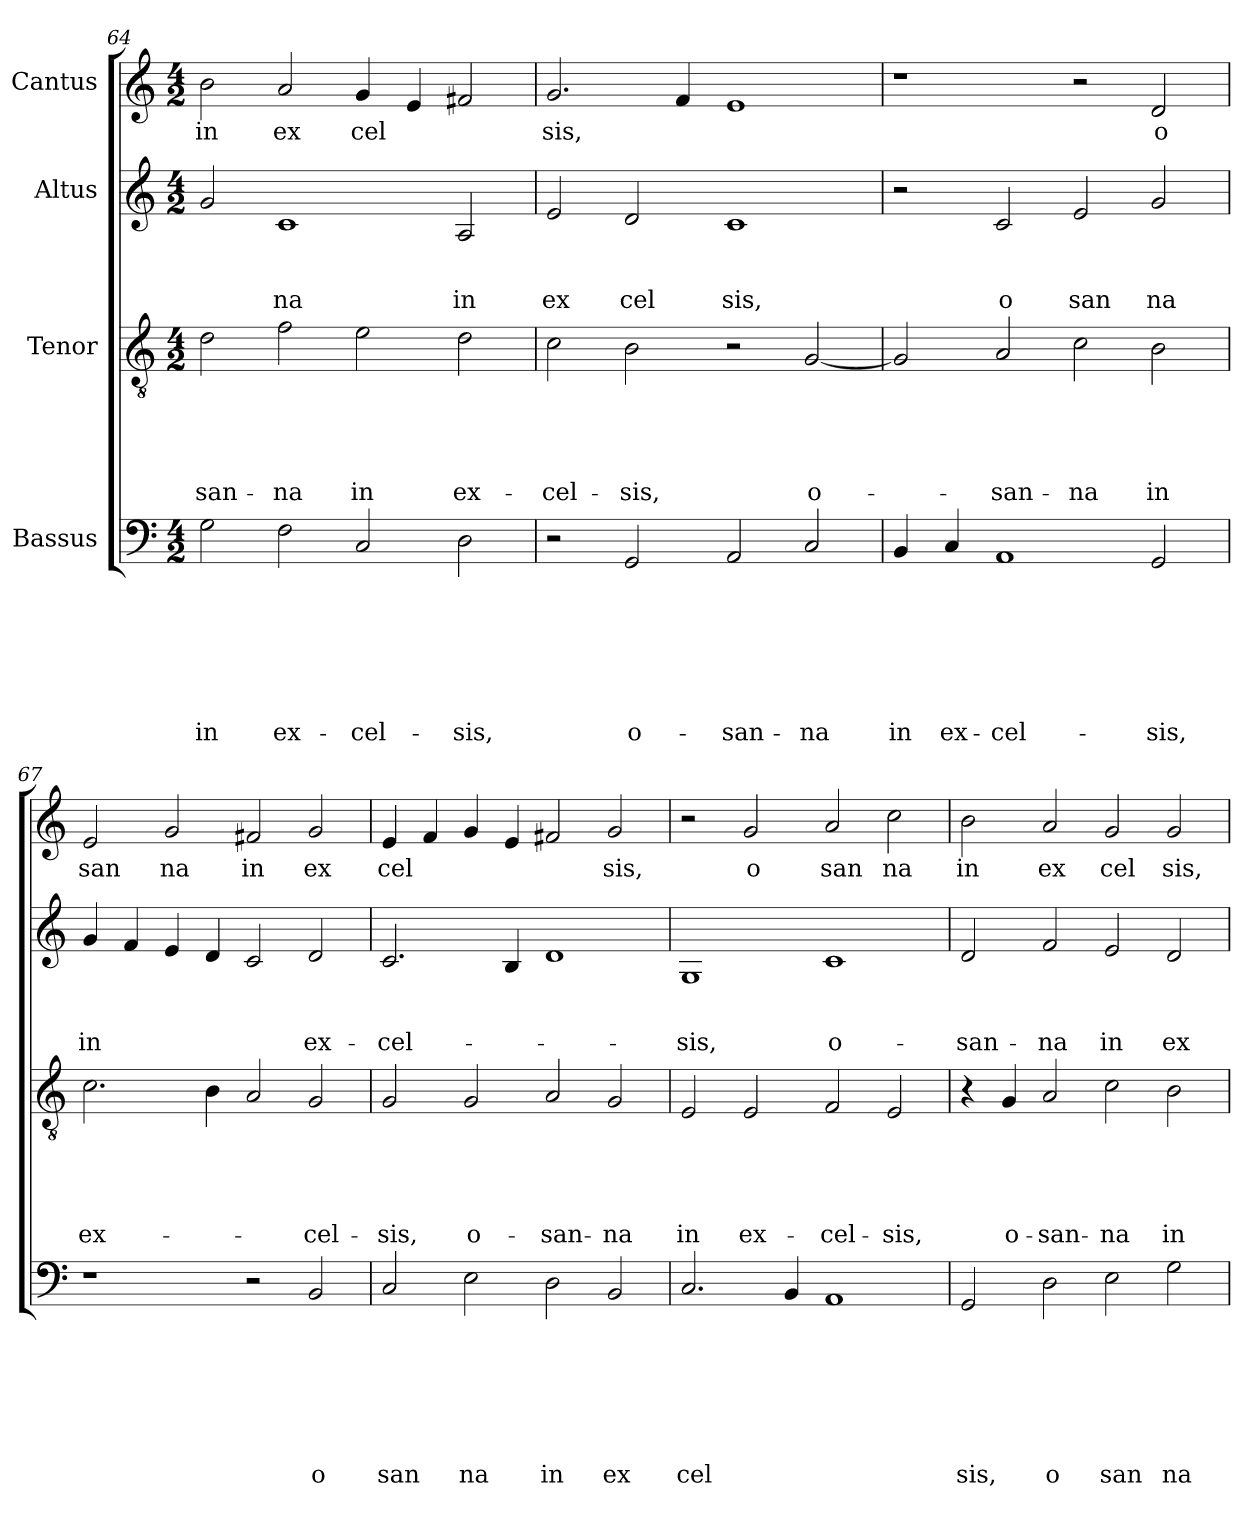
**kern	**text	**text	**text	**text	**text	**text	**text	**kern	**text	**text	**text	**text	**text	**kern	**text	**text	**text	**kern	**text
*part4	*part4	*part4	*part4	*part4	*part4	*part4	*part4	*part3	*part3	*part3	*part3	*part3	*part3	*part2	*part2	*part2	*part2	*part1	*part1
*staff4	*staff4	*staff4	*staff4	*staff4	*staff4	*staff4	*staff4	*staff3	*staff3	*staff3	*staff3	*staff3	*staff3	*staff2	*staff2	*staff2	*staff2	*staff1	*staff1
*I"Bassus	*	*	*	*	*	*	*	*I"Tenor	*	*	*	*	*	*I"Altus	*	*	*	*I"Cantus	*
*clefF4	*	*	*	*	*	*	*	*clefGv2	*	*	*	*	*	*clefG2	*	*	*	*clefG2	*
*k[]	*	*	*	*	*	*	*	*k[]	*	*	*	*	*	*k[]	*	*	*	*k[]	*
*C:	*	*	*	*	*	*	*	*C:	*	*	*	*	*	*C:	*	*	*	*C:	*
*M4/2	*	*	*	*	*	*	*	*M4/2	*	*	*	*	*	*M4/2	*	*	*	*M4/2	*
=64	=64	=64	=64	=64	=64	=64	=64	=64	=64	=64	=64	=64	=64	=64	=64	=64	=64	=64	=64
!	!	!	!	!	!	!	!LO:LY:b	!	!	!	!	!	!LO:LY:b	!	!	!	!	!	!LO:LY:b
2G\	.	.	.	.	.	.	in	2d\	.	.	.	.	-san-	2g/	.	.	.	2b\	in
!	!	!	!	!	!	!	!LO:LY:b	!	!	!	!	!	!LO:LY:b	!	!	!	!LO:LY:b	!	!LO:LY:b
2F\	.	.	.	.	.	.	ex-	2f\	.	.	.	.	-na	1c	.	.	na	2a/	ex
!	!	!	!	!	!	!	!LO:LY:b	!	!	!	!	!	!LO:LY:b	!	!	!	!	!	!LO:LY:b
2C/	.	.	.	.	.	.	-cel-	2e\	.	.	.	.	in	.	.	.	.	4g/	cel
.	.	.	.	.	.	.	.	.	.	.	.	.	.	.	.	.	.	4e/	.
!	!	!	!	!	!	!	!LO:LY:b	!	!	!	!	!	!LO:LY:b	!	!	!	!LO:LY:b	!	!
2D\	.	.	.	.	.	.	-sis,	2d\	.	.	.	.	ex-	2A/	.	.	in	2f#X/	.
=65	=65	=65	=65	=65	=65	=65	=65	=65	=65	=65	=65	=65	=65	=65	=65	=65	=65	=65	=65
!	!	!	!	!	!	!	!	!	!	!	!	!	!LO:LY:b	!	!	!	!LO:LY:b	!	!LO:LY:b
2r	.	.	.	.	.	.	.	2c\	.	.	.	.	-cel-	2e/	.	.	ex	2.g/	sis,
!	!	!	!	!	!	!	!LO:LY:b	!	!	!	!	!	!LO:LY:b	!	!	!	!LO:LY:b	!	!
2GG/	.	.	.	.	.	.	o-	2B\	.	.	.	.	-sis,	2d/	.	.	cel	.	.
.	.	.	.	.	.	.	.	.	.	.	.	.	.	.	.	.	.	4f/	.
!	!	!	!	!	!	!	!LO:LY:b	!	!	!	!	!	!	!	!	!	!LO:LY:b	!	!
2AA/	.	.	.	.	.	.	-san-	2r	.	.	.	.	.	1c	.	.	sis,	1e	.
!	!	!	!	!	!	!	!LO:LY:b	!	!	!	!	!	!LO:LY:b	!	!	!	!	!	!
2C/	.	.	.	.	.	.	-na	[<2G/	.	.	.	.	o-	.	.	.	.	.	.
=66	=66	=66	=66	=66	=66	=66	=66	=66	=66	=66	=66	=66	=66	=66	=66	=66	=66	=66	=66
!	!	!	!	!	!	!	!LO:LY:b	!	!	!	!	!	!	!	!	!	!	!	!
4BB/	.	.	.	.	.	.	in	2G/]	.	.	.	.	.	2r	.	.	.	1r	.
!	!	!	!	!	!	!	!LO:LY:b	!	!	!	!	!	!	!	!	!	!	!	!
4C/	.	.	.	.	.	.	ex-	.	.	.	.	.	.	.	.	.	.	.	.
!	!	!	!	!	!	!	!LO:LY:b	!	!	!	!	!	!LO:LY:b	!	!	!	!LO:LY:b	!	!
1AA	.	.	.	.	.	.	-cel-	2A/	.	.	.	.	-san-	2c/	.	.	o	.	.
!	!	!	!	!	!	!	!	!	!	!	!	!	!LO:LY:b	!	!	!	!LO:LY:b	!	!
.	.	.	.	.	.	.	.	2c\	.	.	.	.	-na	2e/	.	.	san	2r	.
!	!	!	!	!	!	!	!LO:LY:b	!	!	!	!	!	!LO:LY:b	!	!	!	!LO:LY:b	!	!LO:LY:b
2GG/	.	.	.	.	.	.	-sis,	2B\	.	.	.	.	in	2g/	.	.	na	2d/	o
!!LO:LB:g=z
=67	=67	=67	=67	=67	=67	=67	=67	=67	=67	=67	=67	=67	=67	=67	=67	=67	=67	=67	=67
!	!	!	!	!	!	!	!	!	!	!	!	!	!LO:LY:b	!	!	!	!LO:LY:b	!	!LO:LY:b
1r	.	.	.	.	.	.	.	2.c\	.	.	.	.	ex-	4g/	.	.	in	2e/	san
.	.	.	.	.	.	.	.	.	.	.	.	.	.	4f/	.	.	.	.	.
!	!	!	!	!	!	!	!	!	!	!	!	!	!	!	!	!	!	!	!LO:LY:b
.	.	.	.	.	.	.	.	.	.	.	.	.	.	4e/	.	.	.	2g/	na
.	.	.	.	.	.	.	.	4B\	.	.	.	.	.	4d/	.	.	.	.	.
!	!	!	!	!	!	!	!	!	!	!	!	!	!	!	!	!	!	!	!LO:LY:b
2r	.	.	.	.	.	.	.	2A/	.	.	.	.	.	2c/	.	.	.	2f#X/	in
!	!	!	!	!	!	!	!LO:LY:b	!	!	!	!	!	!LO:LY:b	!	!	!	!LO:LY:b	!	!LO:LY:b
2BB/	.	.	.	.	.	.	o	2G/	.	.	.	.	-cel-	2d/	.	.	ex-	2g/	ex
=68	=68	=68	=68	=68	=68	=68	=68	=68	=68	=68	=68	=68	=68	=68	=68	=68	=68	=68	=68
!	!	!	!	!	!	!	!LO:LY:b	!	!	!	!	!	!LO:LY:b	!	!	!	!LO:LY:b	!	!LO:LY:b
2C/	.	.	.	.	.	.	san	2G/	.	.	.	.	-sis,	2.c/	.	.	-cel-	4e/	cel
.	.	.	.	.	.	.	.	.	.	.	.	.	.	.	.	.	.	4f/	.
!	!	!	!	!	!	!	!LO:LY:b	!	!	!	!	!	!LO:LY:b	!	!	!	!	!	!
2E\	.	.	.	.	.	.	na	2G/	.	.	.	.	o-	.	.	.	.	4g/	.
.	.	.	.	.	.	.	.	.	.	.	.	.	.	4B/	.	.	.	4e/	.
!	!	!	!	!	!	!	!LO:LY:b	!	!	!	!	!	!LO:LY:b	!	!	!	!	!	!
2D\	.	.	.	.	.	.	in	2A/	.	.	.	.	-san-	1d	.	.	.	2f#X/	.
!	!	!	!	!	!	!	!LO:LY:b	!	!	!	!	!	!LO:LY:b	!	!	!	!	!	!LO:LY:b
2BB/	.	.	.	.	.	.	ex	2G/	.	.	.	.	-na	.	.	.	.	2g/	sis,
=69	=69	=69	=69	=69	=69	=69	=69	=69	=69	=69	=69	=69	=69	=69	=69	=69	=69	=69	=69
!	!	!	!	!	!	!	!LO:LY:b	!	!	!	!	!	!LO:LY:b	!	!	!	!LO:LY:b	!	!
2.C/	.	.	.	.	.	.	cel	2E/	.	.	.	.	in	1G	.	.	-sis,	2r	.
!	!	!	!	!	!	!	!	!	!	!	!	!	!LO:LY:b	!	!	!	!	!	!LO:LY:b
.	.	.	.	.	.	.	.	2E/	.	.	.	.	ex-	.	.	.	.	2g/	o
4BB/	.	.	.	.	.	.	.	.	.	.	.	.	.	.	.	.	.	.	.
!	!	!	!	!	!	!	!	!	!	!	!	!	!LO:LY:b	!	!	!	!LO:LY:b	!	!LO:LY:b
1AA	.	.	.	.	.	.	.	2F/	.	.	.	.	-cel-	1c	.	.	o-	2a/	san
!	!	!	!	!	!	!	!	!	!	!	!	!	!LO:LY:b	!	!	!	!	!	!LO:LY:b
.	.	.	.	.	.	.	.	2E/	.	.	.	.	-sis,	.	.	.	.	2cc\	na
=70	=70	=70	=70	=70	=70	=70	=70	=70	=70	=70	=70	=70	=70	=70	=70	=70	=70	=70	=70
!	!	!	!	!	!	!	!LO:LY:b	!	!	!	!	!	!	!	!	!	!LO:LY:b	!	!LO:LY:b
2GG/	.	.	.	.	.	.	sis,	4r	.	.	.	.	.	2d/	.	.	-san-	2b\	in
!	!	!	!	!	!	!	!	!	!	!	!	!	!LO:LY:b	!	!	!	!	!	!
.	.	.	.	.	.	.	.	4G/	.	.	.	.	o-	.	.	.	.	.	.
!	!	!	!	!	!	!	!LO:LY:b	!	!	!	!	!	!LO:LY:b	!	!	!	!LO:LY:b	!	!LO:LY:b
2D\	.	.	.	.	.	.	o	2A/	.	.	.	.	-san-	2f/	.	.	-na	2a/	ex
!	!	!	!	!	!	!	!LO:LY:b	!	!	!	!	!	!LO:LY:b	!	!	!	!LO:LY:b	!	!LO:LY:b
2E\	.	.	.	.	.	.	san	2c\	.	.	.	.	-na	2e/	.	.	in	2g/	cel
!	!	!	!	!	!	!	!LO:LY:b	!	!	!	!	!	!LO:LY:b	!	!	!	!LO:LY:b	!	!LO:LY:b
2G\	.	.	.	.	.	.	na	2B\	.	.	.	.	in	2d/	.	.	ex-	2g/	sis,
=	=	=	=	=	=	=	=	=	=	=	=	=	=	=	=	=	=	=	=
*-	*-	*-	*-	*-	*-	*-	*-	*-	*-	*-	*-	*-	*-	*-	*-	*-	*-	*-	*-
